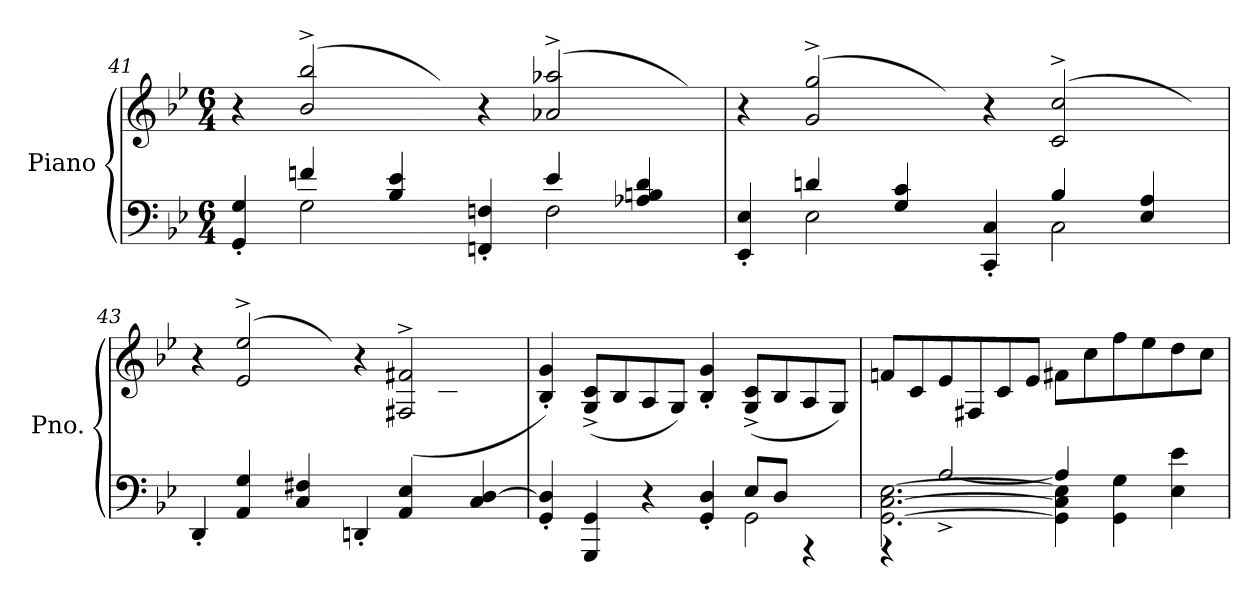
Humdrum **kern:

**kern	**kern
*part1	*part1
*staff2	*staff1
*I"Piano	*
*I'Pno.	*
*clefF4	*clefG2
*k[b-e-]	*k[b-e-]
*M6/4	*M6/4
*MM173	*MM173
=41	=41
*^	*^
4GG/' 4G/'	4ryy	4r	4ryy
2G\	4fn/	(>2b-/^ 2bb-/^	8b-\Lyy
.	.	.	8dd\
.	4B-/ 4e-/	.	8ff\
.	.	.	8ee-\J)
*	*	*MM193	*
4FFn/' 4Fn/'	4ryy	4r	4ryy
2F\	4e-/	(>2a-X/^ 2aa-X/^	8a-\Lyy
.	.	.	8cc#X\
.	4A-X/ 4Bn/ 4d/	.	8ee-\
.	.	.	8dd\J)
=42	=42	=42	=42
*	*	*MM213	*
4EE-/' 4E-/'	4ryy	4r	4ryy
2E-\	4dn/	(>2g/^ 2gg/^	8g\Lyy
.	.	.	8bn\
.	4G/ 4c/	.	8dd\
.	.	.	8cc\J)
*	*	*MM233	*
4CC/' 4C/'	4ryy	4r	4ryy
2C\	4B-/	(>2c/^ 2cc/^	8c\Lyy
.	.	.	8g#X\
.	4E-/ 4A/	.	8b-X\
.	.	.	8a\J)
*v	*v	*	*
!!LO:LB:g=z	!!
=43	=43	=43
*	*MM253	*
4DD'/	4r	4ryy
4AA/ 4G/	(>2e-/^ 2ee-/^	8e-\Lyy
.	.	8bn\
4C/ 4F#X/	.	8dd\
.	.	8cc\J)
*	*MM273	*
4DDn'/	4r	4ryy
4AA/ 4E-/	2F#X/^ 2f#X/^	(>8F#\Lyy
.	.	8c#X\
4C/ [4D/	.	8e-\
.	.	8d\J
=44	=44	=44
*^	*	*
!	!	!LO:TX:a:Bi:t=sempre più mosso	!
*	*	*v	*v
4GG/' 4D/]'	1ryy	4B-/' 4g/')
4GGG/ 4GG/	.	(>8G/^ 8c/^L
.	.	8B-/
4r	.	8A/
.	.	8G/J)
*	*	*MM282
4GG/' 4D/'	.	4B-/' 4g/'
2GG\	8E-/L	(>8G/^ 8c/^L
.	8D/J	8B-/
.	4r	8A/
.	.	8G/J)
=45	=45	=45
[2.GG\ [2.C\ [2.E-\	4r	8fn/L
.	.	8c/
.	[2A^/	8e-/
.	.	8F#X/
.	.	8c/
.	.	8e-/J
4GG\] 4C\] 4E-\]	4A/]	8f#X\L
.	.	8cc\
4GG\ 4G\	2ryy	8ff\
.	.	8ee-\
4E-\ 4e-\	.	8dd\
.	.	8cc\J
*v	*v	*
=	=
*-	*-
